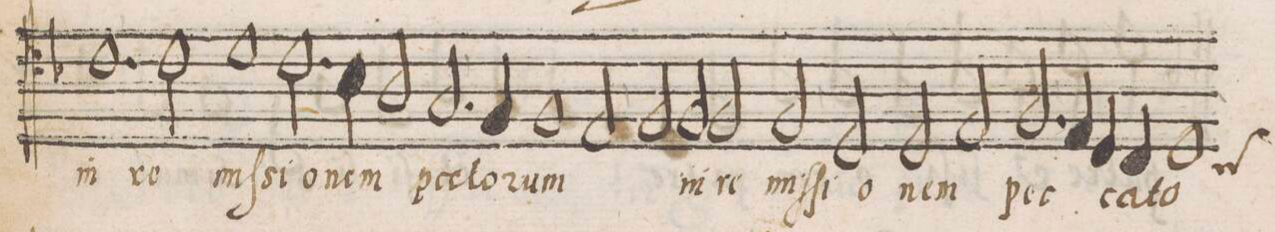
**kern	**text
*I"TENOR	*
*clefC4	*
*k[b-]	*
*met()	*
*M2/1	*
1.c	in
=156-	=156-
2c\	re-
1d	-miſ-
=157-	=157-
2.c\	-si-
4B-\	-o-
2A/	-nem
2.G/	pec-
=158-	=158-
4F/	-(ca)-
1F	-to-
2E/	-rum
=159-	=159-
2F/	.
2F/	in
2F/	re-
2F/	-miſ-
=160-	=160-
2D/	-ſi-
2D/	-o-
2E/	-nem
2.F/	pec-
=161-	=161-
4E/	.
4D/	.
4C/	-ca-
*custos:C	*
1D	-to-
=162-	=162-
*-	*-
